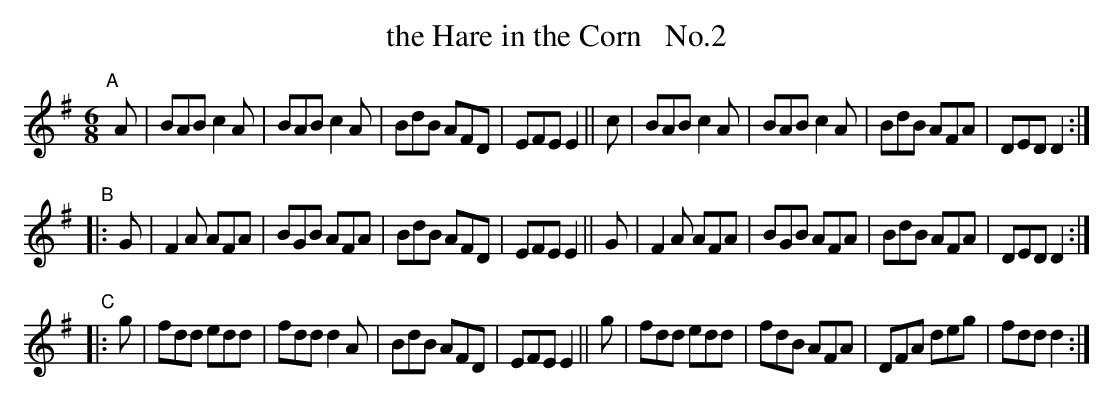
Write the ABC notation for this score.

X:1
T: the Hare in the Corn   No.2
M: 6/8
L: 1/8
K: Dmix
"^A"[|] A |\
BAB c2A | BAB c2A | BdB AFD | EFE E2 || c |\
BAB c2A | BAB c2A | BdB AFA | DED D2 :|
"^B"|: G |\
F2A AFA | BGB AFA | BdB AFD | EFE E2 || G |\
F2A AFA | BGB AFA | BdB AFA | DED D2 :|
"^C"|: g |\
fdd edd | fdd d2A | BdB AFD | EFE E2 || g |\
fdd edd | fdB AFA | DFA deg | fdd d2 :|
